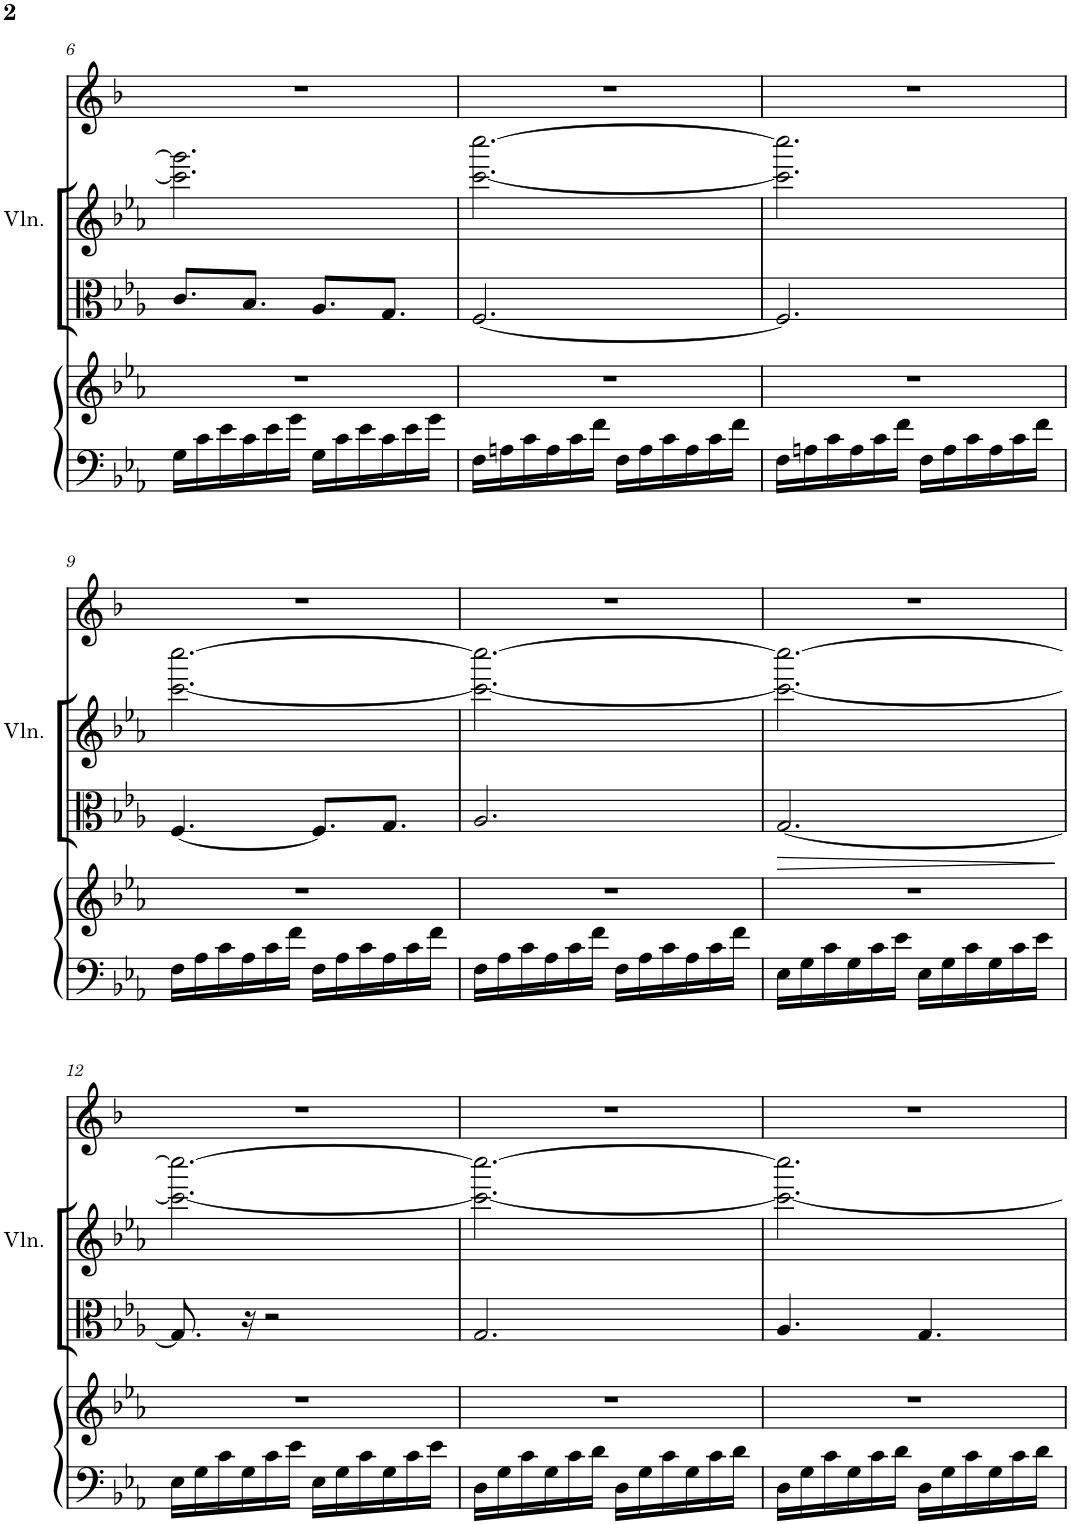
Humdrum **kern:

**kern	**kern	**kern	**dynam	**kern	**kern
*part4	*part4	*part3	*part3	*part2	*part1
*staff5	*staff4	*staff3	*staff3	*staff2	*staff1
*I"Piano	*	*I"Viola	*	*I"Violin	*I"Clarinet in Bb
*I'Pno	*	*I'Vla	*	*I'Vln.	*I'Cl
!!LO:PB:g=z
*clefF4	*clefG2	*clefC3	*	*clefG2	*clefG2
*	*	*	*	*	*Trd1c2
*k[b-e-a-]	*k[b-e-a-]	*k[b-e-a-]	*	*k[b-e-a-]	*k[b-]
*M6/8	*M6/8	*M6/8	*	*M6/8	*M6/8
=6	=6	=6	=6	=6	=6
16G\LL	2.r	8.c/L	.	2.ccc\] 2.ggg\]	2.r
16c\	.	.	.	.	.
16e-\	.	.	.	.	.
16c\	.	8.B-/J	.	.	.
16e-\	.	.	.	.	.
16g\JJ	.	.	.	.	.
16G\LL	.	8.A-/L	.	.	.
16c\	.	.	.	.	.
16e-\	.	.	.	.	.
16c\	.	8.G/J	.	.	.
16e-\	.	.	.	.	.
16g\JJ	.	.	.	.	.
=7	=7	=7	=7	=7	=7
16F\LL	2.r	[2.F/	.	[2.ccc\ [2.cccc\	2.r
16An\	.	.	.	.	.
16c\	.	.	.	.	.
16A\	.	.	.	.	.
16c\	.	.	.	.	.
16f\JJ	.	.	.	.	.
16F\LL	.	.	.	.	.
16A\	.	.	.	.	.
16c\	.	.	.	.	.
16A\	.	.	.	.	.
16c\	.	.	.	.	.
16f\JJ	.	.	.	.	.
=8	=8	=8	=8	=8	=8
16F\LL	2.r	2.F/]	.	2.ccc\] 2.cccc\]	2.r
16An\	.	.	.	.	.
16c\	.	.	.	.	.
16A\	.	.	.	.	.
16c\	.	.	.	.	.
16f\JJ	.	.	.	.	.
16F\LL	.	.	.	.	.
16A\	.	.	.	.	.
16c\	.	.	.	.	.
16A\	.	.	.	.	.
16c\	.	.	.	.	.
16f\JJ	.	.	.	.	.
!!LO:LB:g=z
=9	=9	=9	=9	=9	=9
16F\LL	2.r	[4.F/	.	[2.ccc\ [2.cccc\	2.r
16A-\	.	.	.	.	.
16c\	.	.	.	.	.
16A-\	.	.	.	.	.
16c\	.	.	.	.	.
16f\JJ	.	.	.	.	.
16F\LL	.	8.F/L]	.	.	.
16A-\	.	.	.	.	.
16c\	.	.	.	.	.
16A-\	.	8.G/J	.	.	.
16c\	.	.	.	.	.
16f\JJ	.	.	.	.	.
=10	=10	=10	=10	=10	=10
16F\LL	2.r	2.A-/	.	2.ccc\_ 2.cccc\_	2.r
16A-\	.	.	.	.	.
16c\	.	.	.	.	.
16A-\	.	.	.	.	.
16c\	.	.	.	.	.
16f\JJ	.	.	.	.	.
16F\LL	.	.	.	.	.
16A-\	.	.	.	.	.
16c\	.	.	.	.	.
16A-\	.	.	.	.	.
16c\	.	.	.	.	.
16f\JJ	.	.	.	.	.
=11	=11	=11	=11	=11	=11
!	!	!	!LO:HP:b	!	!
16E-\LL	2.r	[2.G/	>	2.ccc\_ 2.cccc\_	2.r
16G\	.	.	.	.	.
16c\	.	.	.	.	.
16G\	.	.	.	.	.
16c\	.	.	.	.	.
16e-\JJ	.	.	.	.	.
16E-\LL	.	.	.	.	.
16G\	.	.	.	.	.
16c\	.	.	.	.	.
16G\	.	.	.	.	.
16c\	.	.	.	.	.
16e-\JJ	.	.	.	.	.
.	.	.	]	.	.
!!LO:LB:g=z
=12	=12	=12	=12	=12	=12
16E-\LL	2.r	8.G/]	.	2.ccc\_ 2.cccc\_	2.r
16G\	.	.	.	.	.
16c\	.	.	.	.	.
16G\	.	16r	.	.	.
16c\	.	2r	.	.	.
16e-\JJ	.	.	.	.	.
16E-\LL	.	.	.	.	.
16G\	.	.	.	.	.
16c\	.	.	.	.	.
16G\	.	.	.	.	.
16c\	.	.	.	.	.
16e-\JJ	.	.	.	.	.
=13	=13	=13	=13	=13	=13
16D\LL	2.r	2.G/	.	2.ccc\_ 2.cccc\_	2.r
16G\	.	.	.	.	.
16c\	.	.	.	.	.
16G\	.	.	.	.	.
16c\	.	.	.	.	.
16d\JJ	.	.	.	.	.
16D\LL	.	.	.	.	.
16G\	.	.	.	.	.
16c\	.	.	.	.	.
16G\	.	.	.	.	.
16c\	.	.	.	.	.
16d\JJ	.	.	.	.	.
=14	=14	=14	=14	=14	=14
16D\LL	2.r	4.A-/	.	2.ccc\_ 2.cccc\]	2.r
16G\	.	.	.	.	.
16c\	.	.	.	.	.
16G\	.	.	.	.	.
16c\	.	.	.	.	.
16d\JJ	.	.	.	.	.
16D\LL	.	4.G/	.	.	.
16G\	.	.	.	.	.
16c\	.	.	.	.	.
16G\	.	.	.	.	.
16c\	.	.	.	.	.
16d\JJ	.	.	.	.	.
=	=	=	=	=	=
*-	*-	*-	*-	*-	*-
